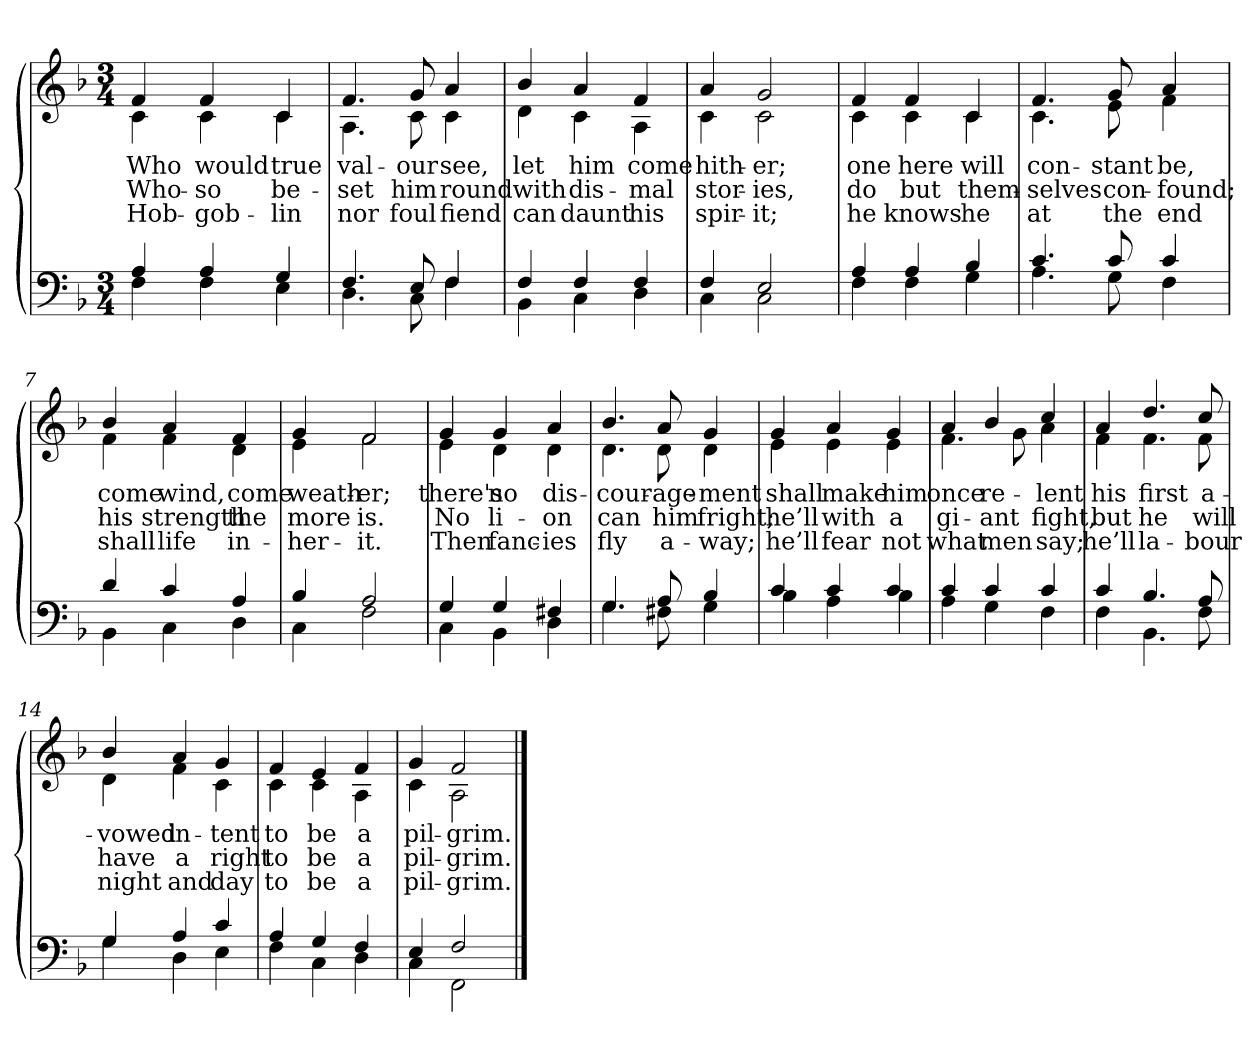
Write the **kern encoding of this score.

**kern	**kern	**text	**text	**text
*part2	*part1	*part1	*part1	*part1
*staff2	*staff1	*staff1	*staff1	*staff1
*clefF4	*clefG2	*	*	*
*k[b-]	*k[b-]	*	*	*
*M3/4	*M3/4	*	*	*
=1	=1	=1	=1	=1
*^	*	*	*	*
!	!	!LO:TX:b:i:t=Verse	!	!	!
!	!	!	!LO:LY:b	!LO:LY:b	!LO:LY:b
*	*	*^	*	*	*
4A/	4F\	4f/	4c\	Who	Who-	Hob-
!	!	!	!	!LO:LY:b	!LO:LY:b	!LO:LY:b
4A/	4F\	4f/	4c\	would	-so	-gob-
!	!	!	!	!LO:LY:b	!LO:LY:b	!LO:LY:b
4G/	4E\	4c/	4c\	true	be-	-lin
=2	=2	=2	=2	=2	=2	=2
!	!	!	!	!LO:LY:b	!LO:LY:b	!LO:LY:b
4.F/	4.D\	4.f/	4.A\	val-	-set	nor
!	!	!	!	!LO:LY:b	!LO:LY:b	!LO:LY:b
8E/	8C\	8g/	8c\	-our	him	foul
!	!	!	!	!LO:LY:b	!LO:LY:b	!LO:LY:b
4F/	4F\	4a/	4c\	see,	round	fiend
!!LO:LB:g=z	!!
=3	=3	=3	=3	=3	=3	=3
!	!	!	!	!LO:LY:b	!LO:LY:b	!LO:LY:b
4F/	4BB-\	4b-/	4d\	let	with	can
!	!	!	!	!LO:LY:b	!LO:LY:b	!LO:LY:b
4F/	4C\	4a/	4c\	him	dis-	daunt
!	!	!	!	!LO:LY:b	!LO:LY:b	!LO:LY:b
4F/	4D\	4f/	4A\	come	-mal	his
=4	=4	=4	=4	=4	=4	=4
!	!	!	!	!LO:LY:b	!LO:LY:b	!LO:LY:b
4F/	4C\	4a/	4c\	hith-	stor-	spir-
!	!	!	!	!LO:LY:b	!LO:LY:b	!LO:LY:b
2E/	2C\	2g/	2c\	-er;	-ies,	-it;
!!LO:LB:g=z	!!
=5	=5	=5	=5	=5	=5	=5
!	!	!	!	!LO:LY:b	!LO:LY:b	!LO:LY:b
4A/	4F\	4f/	4c\	one	do	he
!	!	!	!	!LO:LY:b	!LO:LY:b	!LO:LY:b
4A/	4F\	4f/	4c\	here	but	knows
!	!	!	!	!LO:LY:b	!LO:LY:b	!LO:LY:b
4B-/	4G\	4c/	4c\	will	them-	he
=6	=6	=6	=6	=6	=6	=6
!	!	!	!	!LO:LY:b	!LO:LY:b	!LO:LY:b
4.c/	4.A\	4.f/	4.c\	con-	-selves	at
!	!	!	!	!LO:LY:b	!LO:LY:b	!LO:LY:b
8c/	8G\	8g/	8e\	-stant	con-	the
!	!	!	!	!LO:LY:b	!LO:LY:b	!LO:LY:b
4c/	4F\	4a/	4f\	be,	-found;	end
!!LO:LB:g=z	!!
=7	=7	=7	=7	=7	=7	=7
!	!	!	!	!LO:LY:b	!LO:LY:b	!LO:LY:b
4d/	4BB-\	4b-/	4f\	come	his	shall
!	!	!	!	!LO:LY:b	!LO:LY:b	!LO:LY:b
4c/	4C\	4a/	4f\	wind,	strength	life
!	!	!	!	!LO:LY:b	!LO:LY:b	!LO:LY:b
4A/	4D\	4f/	4d\	come	the	in-
=8	=8	=8	=8	=8	=8	=8
!	!	!	!	!LO:LY:b	!LO:LY:b	!LO:LY:b
4B-/	4C\	4g/	4e\	weath-	more	-her-
!	!	!	!	!LO:LY:b	!LO:LY:b	!LO:LY:b
2A/	2F\	2f/	2f\	-er;	is.	-it.
!!LO:LB:g=z	!!
=9	=9	=9	=9	=9	=9	=9
!	!	!	!	!LO:LY:b	!LO:LY:b	!LO:LY:b
4G/	4C\	4g/	4e\	there's	No	Then
!	!	!	!	!LO:LY:b	!LO:LY:b	!LO:LY:b
4G/	4BB-\	4g/	4d\	no	li-	fanc-
!	!	!	!	!LO:LY:b	!LO:LY:b	!LO:LY:b
4F#X/	4D\	4a/	4d\	dis-	-on	-ies
=10	=10	=10	=10	=10	=10	=10
!	!	!	!	!LO:LY:b	!LO:LY:b	!LO:LY:b
4.G/	4.G\	4.b-/	4.d\	-cour-	can	fly
!	!	!	!	!LO:LY:b	!LO:LY:b	!LO:LY:b
8A/	8F#X\	8a/	8d\	-age-	him	a-
!	!	!	!	!LO:LY:b	!LO:LY:b	!LO:LY:b
4B-/	4G\	4g/	4d\	-ment	fright;	-way;
!!LO:LB:g=z	!!
=11	=11	=11	=11	=11	=11	=11
!	!	!	!	!LO:LY:b	!LO:LY:b	!LO:LY:b
4c/	4B-\	4g/	4e\	shall	he’ll	he’ll
!	!	!	!	!LO:LY:b	!LO:LY:b	!LO:LY:b
4c/	4A\	4a/	4e\	make	with	fear
!	!	!	!	!LO:LY:b	!LO:LY:b	!LO:LY:b
4c/	4B-\	4g/	4e\	him	a	not
=12	=12	=12	=12	=12	=12	=12
!	!	!	!	!LO:LY:b	!LO:LY:b	!LO:LY:b
4c/	4A\	4a/	4.f\	once	gi-	what
!	!	!	!	!LO:LY:b	!LO:LY:b	!LO:LY:b
4c/	4G\	4b-/	.	re-	-ant	men
.	.	.	8g\	.	.	.
!	!	!	!	!LO:LY:b	!LO:LY:b	!LO:LY:b
4c/	4F\	4cc/	4a\	-lent	fight,	say;
!!LO:LB:g=z	!!
=13	=13	=13	=13	=13	=13	=13
!	!	!	!	!LO:LY:b	!LO:LY:b	!LO:LY:b
4c/	4F\	4a/	4f\	his	but	he’ll
!	!	!	!	!LO:LY:b	!LO:LY:b	!LO:LY:b
4.B-/	4.BB-\	4.dd/	4.f\	first	he	la-
!	!	!	!	!LO:LY:b	!LO:LY:b	!LO:LY:b
8A/	8F\	8cc/	8f\	a-	will	-bour
=14	=14	=14	=14	=14	=14	=14
!	!	!	!	!LO:LY:b	!LO:LY:b	!LO:LY:b
4G/	4G\	4b-/	4d\	-vowed	have	night
!	!	!	!	!LO:LY:b	!LO:LY:b	!LO:LY:b
4A/	4D\	4a/	4f\	in-	a	and
!	!	!	!	!LO:LY:b	!LO:LY:b	!LO:LY:b
4c/	4E\	4g/	4c\	-tent	right	day
!!LO:LB:g=z	!!
=15	=15	=15	=15	=15	=15	=15
!	!	!	!	!LO:LY:b	!LO:LY:b	!LO:LY:b
4A/	4F\	4f/	4c\	to	to	to
!	!	!	!	!LO:LY:b	!LO:LY:b	!LO:LY:b
4G/	4C\	4e/	4c\	be	be	be
!	!	!	!	!LO:LY:b	!LO:LY:b	!LO:LY:b
4F/	4D\	4f/	4A\	a	a	a
=16	=16	=16	=16	=16	=16	=16
!	!	!	!	!LO:LY:b	!LO:LY:b	!LO:LY:b
4E/	4C\	4g/	4c\	pil-	pil-	pil-
!	!	!	!	!LO:LY:b	!LO:LY:b	!LO:LY:b
2F/	2FF\	2f/	2A\	-grim.	-grim.	-grim.
*v	*v	*	*	*	*	*
*	*v	*v	*	*	*
==	==	==	==	==
*-	*-	*-	*-	*-
